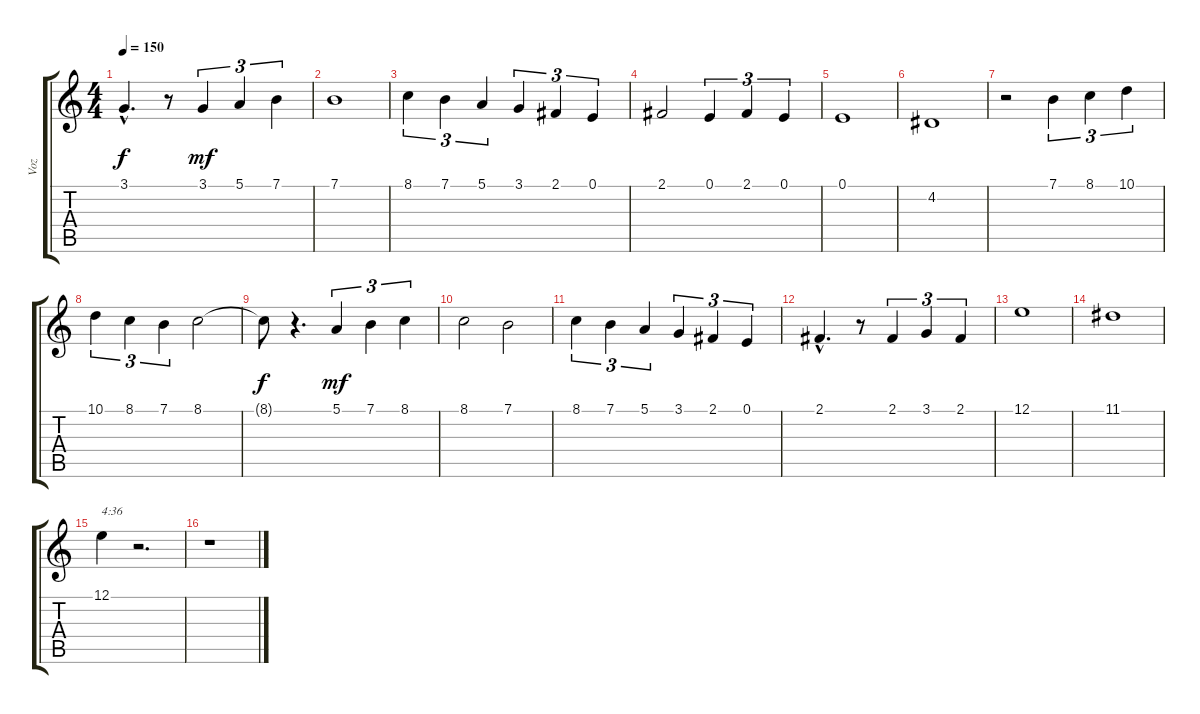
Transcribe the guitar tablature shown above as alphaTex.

\track ("Voz" "Voz") {instrument choiraahs}
\staff {score tabs}
\tuning (E4 B3 G3 D3 A2 E2) {hide}
\ts (4 4)
\tempo 150
\clef g2
\ks c
3.1{hac t}.4{d dy f} r.8 3.1.4{tu (3 2) dy mf} 5.1.4{tu (3 2)} 7.1.4{tu (3 2)} |
7.1.1 |
8.1.4{tu (3 2)} 7.1.4{tu (3 2)} 5.1.4{tu (3 2)} 3.1.4{tu (3 2)} 2.1.4{tu (3 2)} 0.1.4{tu (3 2)} |
2.1.2 0.1.4{tu (3 2)} 2.1.4{tu (3 2)} 0.1.4{tu (3 2)} |
0.1.1 |
4.2.1 |
r.2 7.1.4{tu (3 2)} 8.1.4{tu (3 2)} 10.1.4{tu (3 2)} |
10.1.4{tu (3 2)} 8.1.4{tu (3 2)} 7.1.4{tu (3 2)} 8.1.2 |
8.1{t}.8{dy f} r.4{d} 5.1.4{tu (3 2) dy mf} 7.1.4{tu (3 2)} 8.1.4{tu (3 2)} |
8.1.2 7.1.2 |
8.1.4{tu (3 2)} 7.1.4{tu (3 2)} 5.1.4{tu (3 2)} 3.1.4{tu (3 2)} 2.1.4{tu (3 2)} 0.1.4{tu (3 2)} |
2.1{hac}.4{d} r.8 2.1.4{tu (3 2)} 3.1.4{tu (3 2)} 2.1.4{tu (3 2)} |
12.1.1 |
11.1.1 |
12.1.4{txt "4:36"} r.2{d} |
r.1
